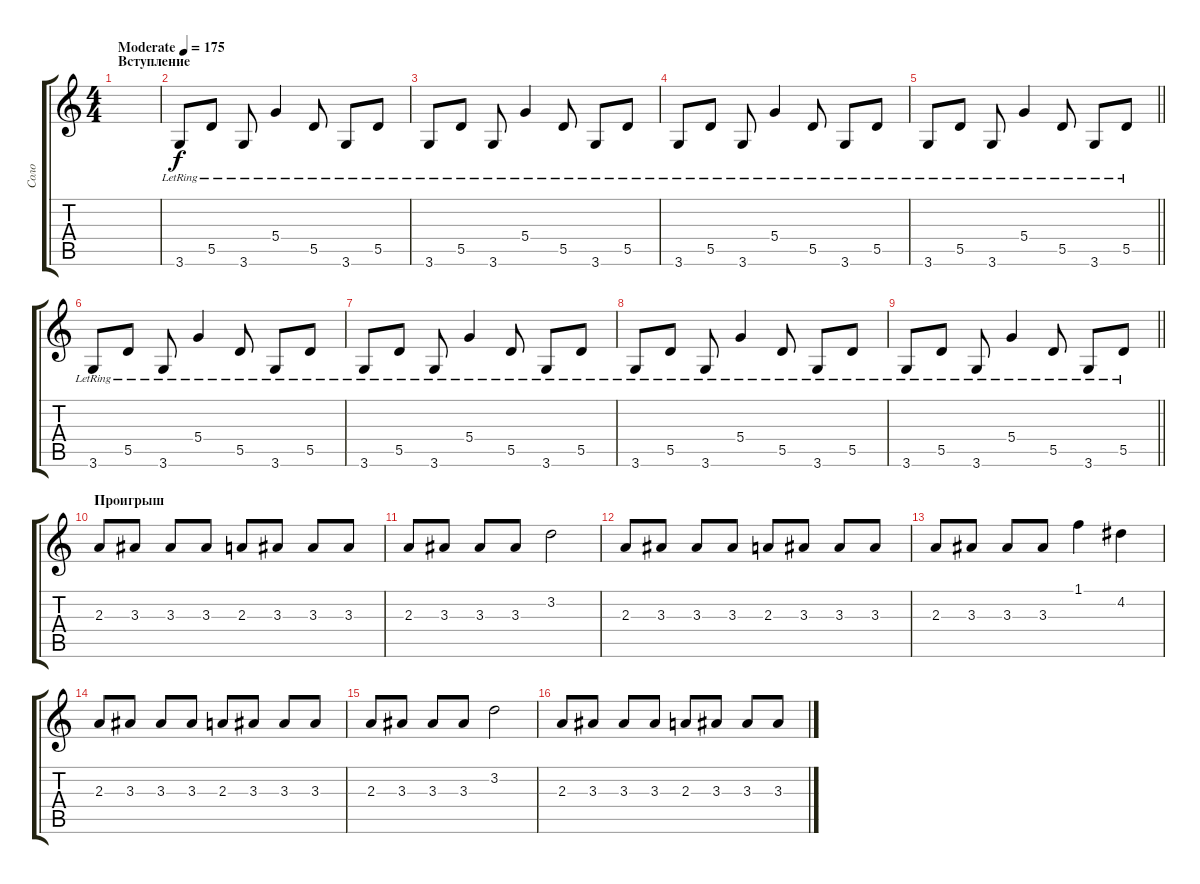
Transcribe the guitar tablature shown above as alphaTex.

\track ("Соло" "Соло") {instrument distortionguitar}
\staff {score tabs}
\tuning (E4 B3 G3 D3 A2 E2) {hide}
\ts (4 4)
\section ("" "Вступление")
\tempo (175 "Moderate")
\clef g2
\ks c
|
3.6{lr}.8{volume 9 instrument electricguitarclean} 5.5{lr}.8 3.6{lr}.8 5.4{lr}.4 5.5{lr}.8 3.6{lr}.8 5.5{lr}.8 |
3.6{lr}.8 5.5{lr}.8 3.6{lr}.8 5.4{lr}.4 5.5{lr}.8 3.6{lr}.8 5.5{lr}.8 |
3.6{lr}.8 5.5{lr}.8 3.6{lr}.8 5.4{lr}.4 5.5{lr}.8 3.6{lr}.8 5.5{lr}.8 |
\barLineRight lightlight
3.6{lr}.8 5.5{lr}.8 3.6{lr}.8 5.4{lr}.4 5.5{lr}.8 3.6{lr}.8 5.5{lr}.8 |
\section ("" " ")
3.6{lr}.8 5.5{lr}.8 3.6{lr}.8 5.4{lr}.4 5.5{lr}.8 3.6{lr}.8 5.5{lr}.8 |
3.6{lr}.8 5.5{lr}.8 3.6{lr}.8 5.4{lr}.4 5.5{lr}.8 3.6{lr}.8 5.5{lr}.8 |
3.6{lr}.8 5.5{lr}.8 3.6{lr}.8 5.4{lr}.4 5.5{lr}.8 3.6{lr}.8 5.5{lr}.8 |
\barLineRight lightlight
3.6{lr}.8 5.5{lr}.8 3.6{lr}.8 5.4{lr}.4 5.5{lr}.8 3.6{lr}.8 5.5{lr}.8 |
\section ("" "Проигрыш")
2.3.8{volume 13 instrument distortionguitar} 3.3.8 3.3.8 3.3.8 2.3.8 3.3.8 3.3.8 3.3.8 |
2.3.8 3.3.8 3.3.8 3.3.8 3.2.2 |
2.3.8 3.3.8 3.3.8 3.3.8 2.3.8 3.3.8 3.3.8 3.3.8 |
2.3.8 3.3.8 3.3.8 3.3.8 1.1.4 4.2.4 |
2.3.8 3.3.8 3.3.8 3.3.8 2.3.8 3.3.8 3.3.8 3.3.8 |
2.3.8 3.3.8 3.3.8 3.3.8 3.2.2 |
2.3.8 3.3.8 3.3.8 3.3.8 2.3.8 3.3.8 3.3.8 3.3.8
